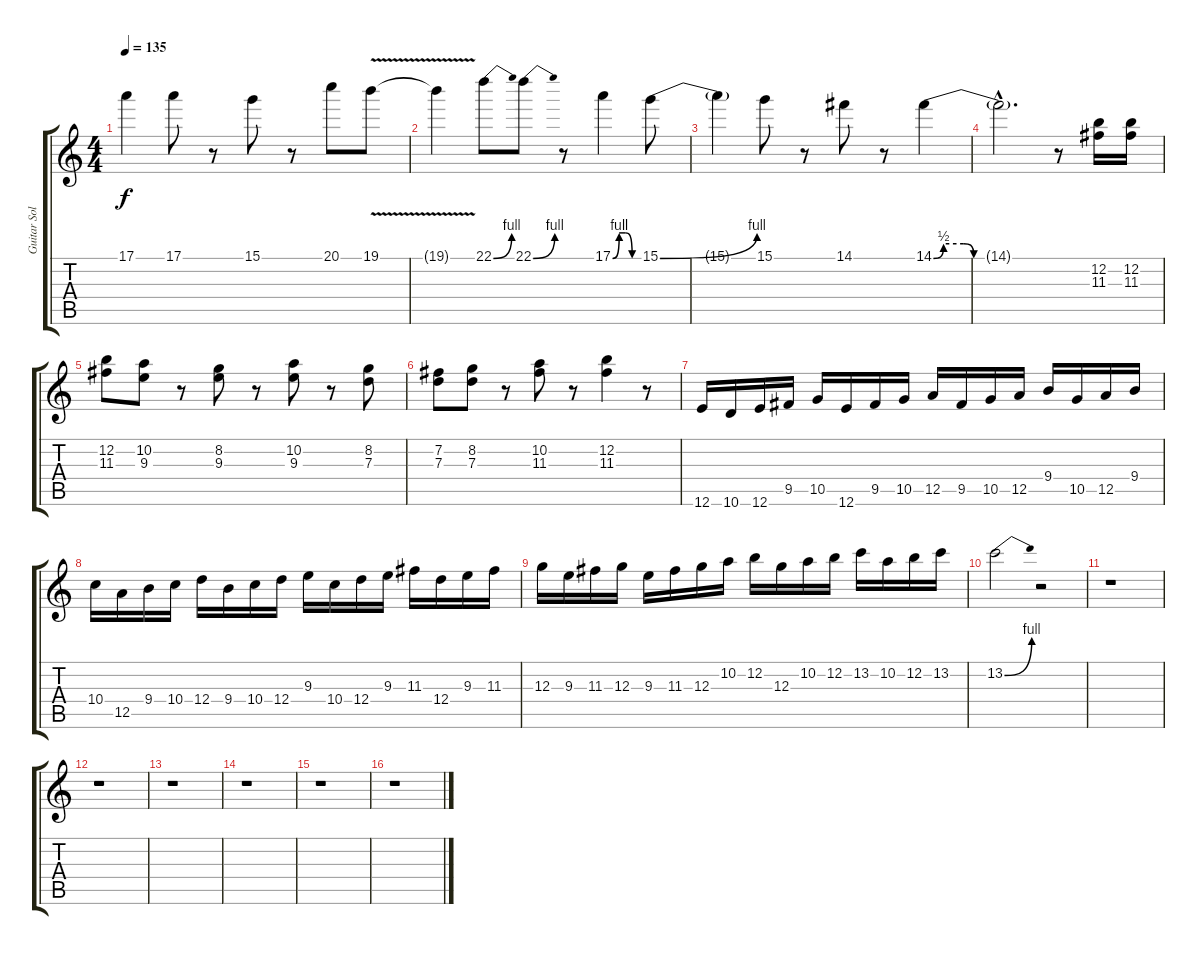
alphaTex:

\track ("Guitar Solo" "Guitar Sol") {instrument distortionguitar}
\staff {score tabs}
\tuning (E4 B3 G3 D3 A2 E2) {hide}
\ts (4 4)
\tempo 135
\clef g2
\ks c
17.1{t}.4{dy f} 17.1.8 r.8 15.1.8 r.8 20.1.8 19.1{v}.8 |
19.1{t}.4 22.1{be (bend 0 0 60 4)}.8 22.1{be (bend 0 0 60 4)}.8 r.8 17.1{be (custom 0 0 15 4 30 4 45 0 60 0)}.4 15.1{be (bend 0 0 60 4)}.8 |
15.1{t}.4 15.1.8 r.8 14.1.8 r.8 14.1{be (custom 0 0 5 2 15 2 20 0 60 0)}.4 |
14.1{hac t}.2{d} r.8 (12.2 11.3).16 (12.2 11.3).16 |
(12.2 11.3).8 (10.2 9.3).8 r.8 (8.2 9.3).8 r.8 (10.2 9.3).8 r.8 (8.2 7.3).8 |
(7.2 7.3).8 (8.2 7.3).8 r.8 (10.2 11.3).8 r.8 (12.2 11.3).4 r.8 |
12.6.16 10.6.16 12.6.16 9.5.16 10.5.16 12.6.16 9.5.16 10.5.16 12.5.16 9.5.16 10.5.16 12.5.16 9.4.16 10.5.16 12.5.16 9.4.16 |
10.4.16 12.5.16 9.4.16 10.4.16 12.4.16 9.4.16 10.4.16 12.4.16 9.3.16 10.4.16 12.4.16 9.3.16 11.3.16 12.4.16 9.3.16 11.3.16 |
12.3.16 9.3.16 11.3.16 12.3.16 9.3.16 11.3.16 12.3.16 10.2.16 12.2.16 12.3.16 10.2.16 12.2.16 13.2.16 10.2.16 12.2.16 13.2.16 |
13.2{be (bend 0 0 60 4)}.2 r.2 |
r.1 |
r.1 |
r.1 |
r.1 |
r.1 |
r.1
